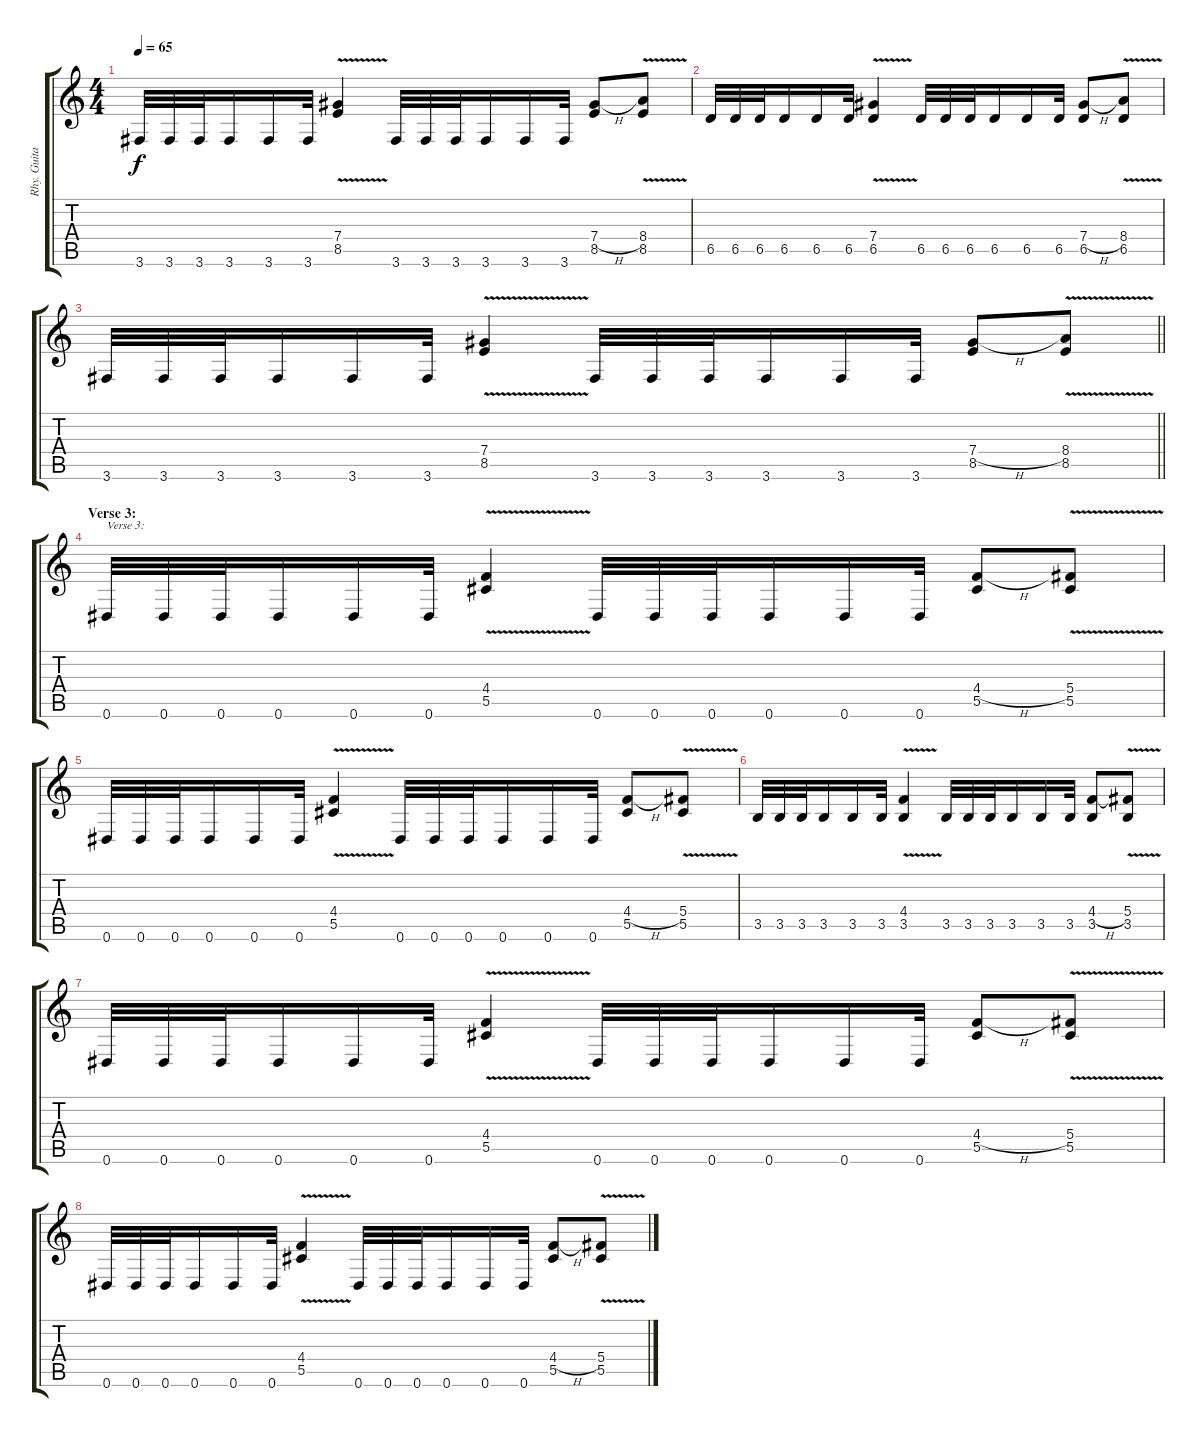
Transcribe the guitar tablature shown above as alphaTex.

\track ("Rhy. Guitar 1" "Rhy. Guita") {instrument distortionguitar}
\staff {score tabs}
\tuning (Eb4 Bb3 Gb3 Db3 Ab2 Eb2) {hide}
\ts (4 4)
\tempo 65
\clef g2
\ks c
3.6.32{dy f} 3.6.32 3.6.32 3.6.16 3.6.16 3.6.32 (7.4{v} 8.5).4 3.6.32 3.6.32 3.6.32 3.6.16 3.6.16 3.6.32 (7.4{h} 8.5).8 (8.4{v} 8.5).8 |
6.5.32 6.5.32 6.5.32 6.5.16 6.5.16 6.5.32 (7.4{v} 6.5).4 6.5.32 6.5.32 6.5.32 6.5.16 6.5.16 6.5.32 (7.4{h} 6.5).8 (8.4{v} 6.5).8 |
\barLineRight lightlight
3.6.32 3.6.32 3.6.32 3.6.16 3.6.16 3.6.32 (7.4{v} 8.5).4 3.6.32 3.6.32 3.6.32 3.6.16 3.6.16 3.6.32 (7.4{h} 8.5).8 (8.4{v} 8.5).8 |
\section ("" "Verse 3:")
0.6.32{txt "Verse 3:"} 0.6.32 0.6.32 0.6.16 0.6.16 0.6.32 (4.4{v} 5.5).4 0.6.32 0.6.32 0.6.32 0.6.16 0.6.16 0.6.32 (4.4{h} 5.5).8 (5.4{v} 5.5).8 |
0.6.32 0.6.32 0.6.32 0.6.16 0.6.16 0.6.32 (4.4{v} 5.5).4 0.6.32 0.6.32 0.6.32 0.6.16 0.6.16 0.6.32 (4.4{h} 5.5).8 (5.4{v} 5.5).8 |
3.5.32 3.5.32 3.5.32 3.5.16 3.5.16 3.5.32 (4.4{v} 3.5).4 3.5.32 3.5.32 3.5.32 3.5.16 3.5.16 3.5.32 (4.4{h} 3.5).8 (5.4{v} 3.5).8 |
0.6.32 0.6.32 0.6.32 0.6.16 0.6.16 0.6.32 (4.4{v} 5.5).4 0.6.32 0.6.32 0.6.32 0.6.16 0.6.16 0.6.32 (4.4{h} 5.5).8 (5.4{v} 5.5).8 |
0.6.32 0.6.32 0.6.32 0.6.16 0.6.16 0.6.32 (4.4{v} 5.5).4 0.6.32 0.6.32 0.6.32 0.6.16 0.6.16 0.6.32 (4.4{h} 5.5).8 (5.4{v} 5.5).8
